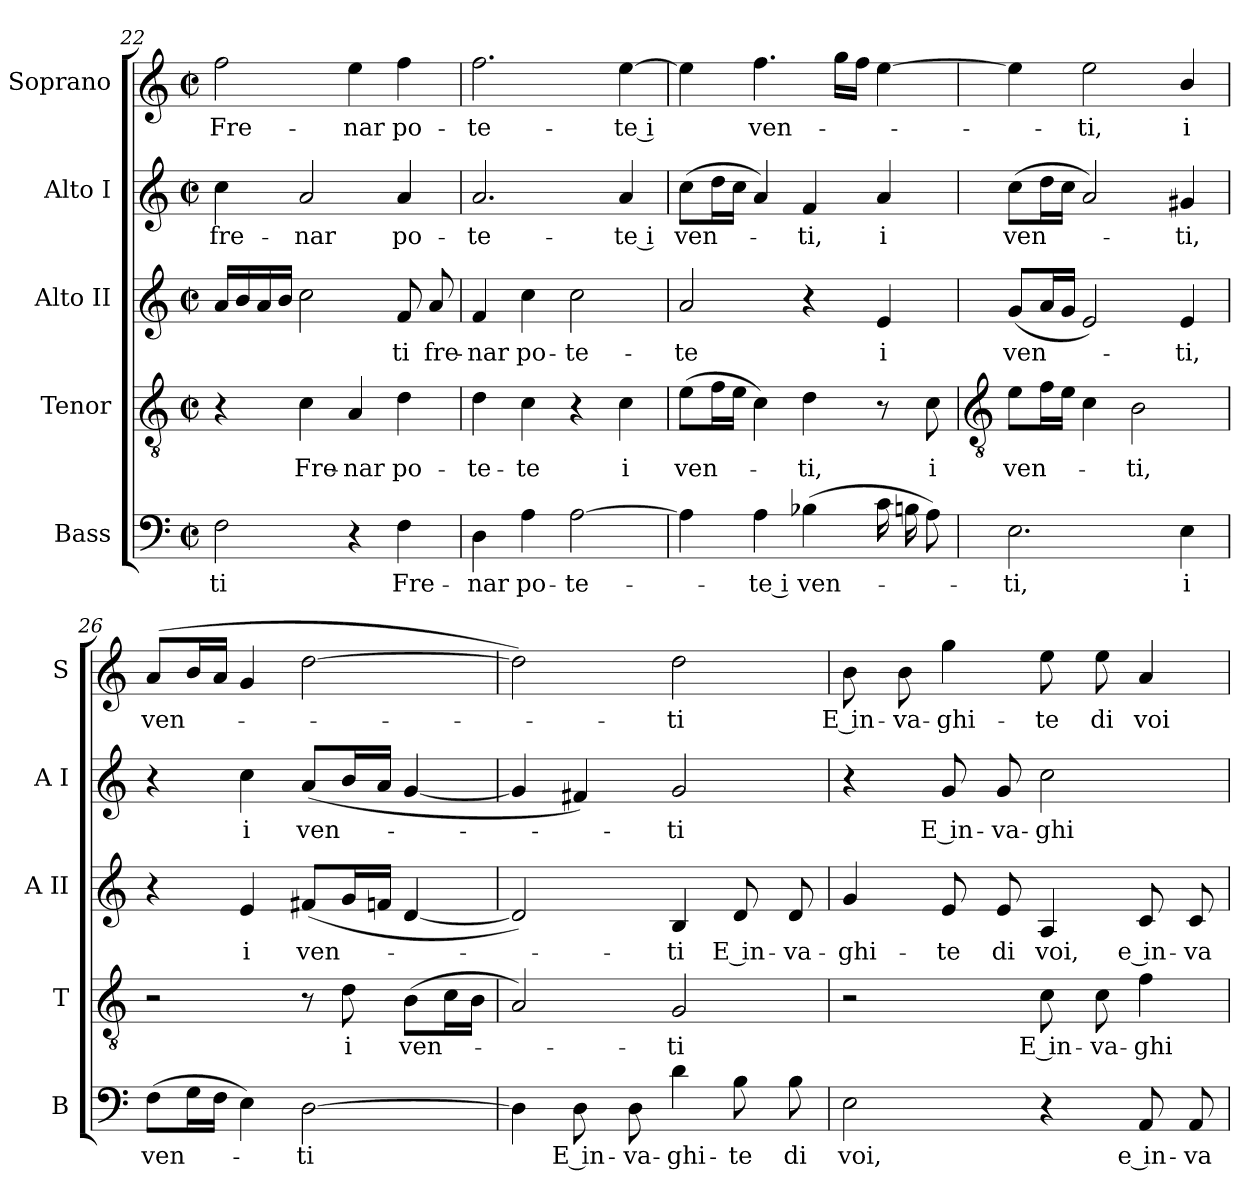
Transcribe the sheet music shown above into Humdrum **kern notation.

**kern	**text	**kern	**text	**kern	**text	**kern	**text	**kern	**text
*part5	*part5	*part4	*part4	*part3	*part3	*part2	*part2	*part1	*part1
*staff5	*staff5	*staff4	*staff4	*staff3	*staff3	*staff2	*staff2	*staff1	*staff1
*I"Bass	*	*I"Tenor	*	*I"Alto II	*	*I"Alto I	*	*I"Soprano	*
*I'B	*	*I'T	*	*I'A II	*	*I'A I	*	*I'S	*
*clefF4	*	*clefGv2	*	*clefG2	*	*clefG2	*	*clefG2	*
*k[]	*	*k[]	*	*k[]	*	*k[]	*	*k[]	*
*C:	*	*C:	*	*C:	*	*C:	*	*C:	*
*M2/2	*	*M2/2	*	*M2/2	*	*M2/2	*	*M2/2	*
*met(c|)	*	*met(c|)	*	*met(c|)	*	*met(c|)	*	*met(c|)	*
=22	=22	=22	=22	=22	=22	=22	=22	=22	=22
!	!LO:LY:b	!	!	!	!	!	!LO:LY:b	!	!LO:LY:b
2F	ti	4r	.	16aLL	.	4cc	fre-	2ff	Fre-
.	.	.	.	16b	.	.	.	.	.
.	.	.	.	16a	.	.	.	.	.
.	.	.	.	16bJJ	.	.	.	.	.
!	!	!	!LO:LY:b	!	!	!	!LO:LY:b	!	!
.	.	4c	Fre-	2cc	.	2a	-nar	.	.
!	!	!	!LO:LY:b	!	!	!	!	!	!LO:LY:b
4r	.	4A	-nar	.	.	.	.	4ee	-nar
!	!LO:LY:b	!	!LO:LY:b	!	!LO:LY:b	!	!LO:LY:b	!	!LO:LY:b
4F	Fre-	4d	po-	8f	ti	4a	po-	4ff	po-
!	!	!	!	!	!LO:LY:b	!	!	!	!
.	.	.	.	8a	fre-	.	.	.	.
=23	=23	=23	=23	=23	=23	=23	=23	=23	=23
!	!LO:LY:b	!	!LO:LY:b	!	!LO:LY:b	!	!LO:LY:b	!	!LO:LY:b
4D	-nar	4d	-te-	4f	-nar	2.a	-te-	2.ff	-te-
!	!LO:LY:b	!	!LO:LY:b	!	!LO:LY:b	!	!	!	!
4A	po-	4c	-te	4cc	po-	.	.	.	.
!	!LO:LY:b	!	!	!	!LO:LY:b	!	!	!	!
[2A	-te-	4r	.	2cc	-te-	.	.	.	.
!	!	!	!LO:LY:b	!	!	!	!LO:LY:b	!	!LO:LY:b
.	.	4c	i	.	.	4a	-te i	[4ee	-te i
=24	=24	=24	=24	=24	=24	=24	=24	=24	=24
!	!	!	!LO:LY:b	!	!LO:LY:b	!	!LO:LY:b	!	!
4A]	.	(>8eL	ven-	2a	-te	(>8ccL	ven-	4ee]	.
.	.	16fL	.	.	.	16ddL	.	.	.
.	.	16eJJ	.	.	.	16ccJJ	.	.	.
!	!LO:LY:b	!	!	!	!	!	!	!	!LO:LY:b
4A	te i	4c)	.	.	.	4a)	.	4.ff	ven-
!	!LO:LY:b	!	!LO:LY:b	!	!	!	!LO:LY:b	!	!
(>4B-X	ven-	4d	ti,	4r	.	4f	ti,	.	.
.	.	.	.	.	.	.	.	16ggLL	.
.	.	.	.	.	.	.	.	16ffJJ	.
!	!	!	!	!	!LO:LY:b	!	!LO:LY:b	!	!
16cLL	.	8r	.	4e	i	4a	i	[4ee	.
16Bn	.	.	.	.	.	.	.	.	.
!	!	!	!LO:LY:b	!	!	!	!	!	!
8AJ)	.	8c	i	.	.	.	.	.	.
!!LO:LB:g=z
=25	=25	=25	=25	=25	=25	=25	=25	=25	=25
*	*	*clefGv2	*	*	*	*	*	*	*
!	!LO:LY:b	!	!LO:LY:b	!	!LO:LY:b	!	!LO:LY:b	!	!
2.E	ti,	8eL	ven-	(<8gL	ven-	(>8ccL	ven-	4ee]	.
.	.	16fL	.	16aL	.	16ddL	.	.	.
.	.	16eJJ	.	16gJJ	.	16ccJJ	.	.	.
!	!	!	!	!	!	!	!	!	!LO:LY:b
.	.	4c	.	2e)	.	2a)	.	2ee	ti,
!	!	!	!LO:LY:b	!	!	!	!	!	!
.	.	2B	ti,	.	.	.	.	.	.
!	!LO:LY:b	!	!	!	!LO:LY:b	!	!LO:LY:b	!	!LO:LY:b
4E	i	.	.	4e	ti,	4g#X	ti,	4b/	i
=26	=26	=26	=26	=26	=26	=26	=26	=26	=26
!	!LO:LY:b	!	!	!	!	!	!	!	!LO:LY:b
(>8FL	ven-	2r	.	4r	.	4r	.	(<8aL	ven-
16GL	.	.	.	.	.	.	.	16bL	.
16FJJ	.	.	.	.	.	.	.	16aJJ	.
!	!	!	!	!	!LO:LY:b	!	!LO:LY:b	!	!
4E)	.	.	.	4e	i	4cc	i	4g	.
!	!LO:LY:b	!	!	!	!LO:LY:b	!	!LO:LY:b	!	!
[2D	ti	8r	.	(<8f#XL	ven-	(<8aL	ven-	[2dd	.
!	!	!	!LO:LY:b	!	!	!	!	!	!
.	.	8d	i	16gL	.	16bL	.	.	.
.	.	.	.	16fnJJ	.	16aJJ	.	.	.
!	!	!	!LO:LY:b	!	!	!	!	!	!
.	.	(>8BL	ven-	[4d	.	[4g	.	.	.
.	.	16cL	.	.	.	.	.	.	.
.	.	16BJJ	.	.	.	.	.	.	.
=27	=27	=27	=27	=27	=27	=27	=27	=27	=27
4D]	.	2A)	.	2d])	.	4g]	.	2dd])	.
!	!LO:LY:b	!	!	!	!	!	!	!	!
8D	E in-	.	.	.	.	4f#X)	.	.	.
!	!LO:LY:b	!	!	!	!	!	!	!	!
8D	-va-	.	.	.	.	.	.	.	.
!	!LO:LY:b	!	!LO:LY:b	!	!LO:LY:b	!	!LO:LY:b	!	!LO:LY:b
4d	-ghi-	2G	ti	4B	ti	2g	ti	2dd	ti
!	!LO:LY:b	!	!	!	!LO:LY:b	!	!	!	!
8B	-te	.	.	8d	E in-	.	.	.	.
!	!LO:LY:b	!	!	!	!LO:LY:b	!	!	!	!
8B	di	.	.	8d	-va-	.	.	.	.
=28	=28	=28	=28	=28	=28	=28	=28	=28	=28
!	!LO:LY:b	!	!	!	!LO:LY:b	!	!	!	!LO:LY:b
2E	voi,	2r	.	4g	-ghi-	4r	.	8b	E in-
!	!	!	!	!	!	!	!	!	!LO:LY:b
.	.	.	.	.	.	.	.	8b	-va-
!	!	!	!	!	!LO:LY:b	!	!LO:LY:b	!	!LO:LY:b
.	.	.	.	8e	-te	8g	E in-	4gg	-ghi-
!	!	!	!	!	!LO:LY:b	!	!LO:LY:b	!	!
.	.	.	.	8e	di	8g	-va-	.	.
!	!	!	!LO:LY:b	!	!LO:LY:b	!	!LO:LY:b	!	!LO:LY:b
4r	.	8c	E in-	4A	voi,	2cc	-ghi-	8ee	-te
!	!	!	!LO:LY:b	!	!	!	!	!	!LO:LY:b
.	.	8c	-va-	.	.	.	.	8ee	di
!	!LO:LY:b	!	!LO:LY:b	!	!LO:LY:b	!	!	!	!LO:LY:b
8AA	e in-	4f	-ghi-	8c	e in-	.	.	4a	voi
!	!LO:LY:b	!	!	!	!LO:LY:b	!	!	!	!
8AA	-va-	.	.	8c	-va-	.	.	.	.
=	=	=	=	=	=	=	=	=	=
*-	*-	*-	*-	*-	*-	*-	*-	*-	*-
